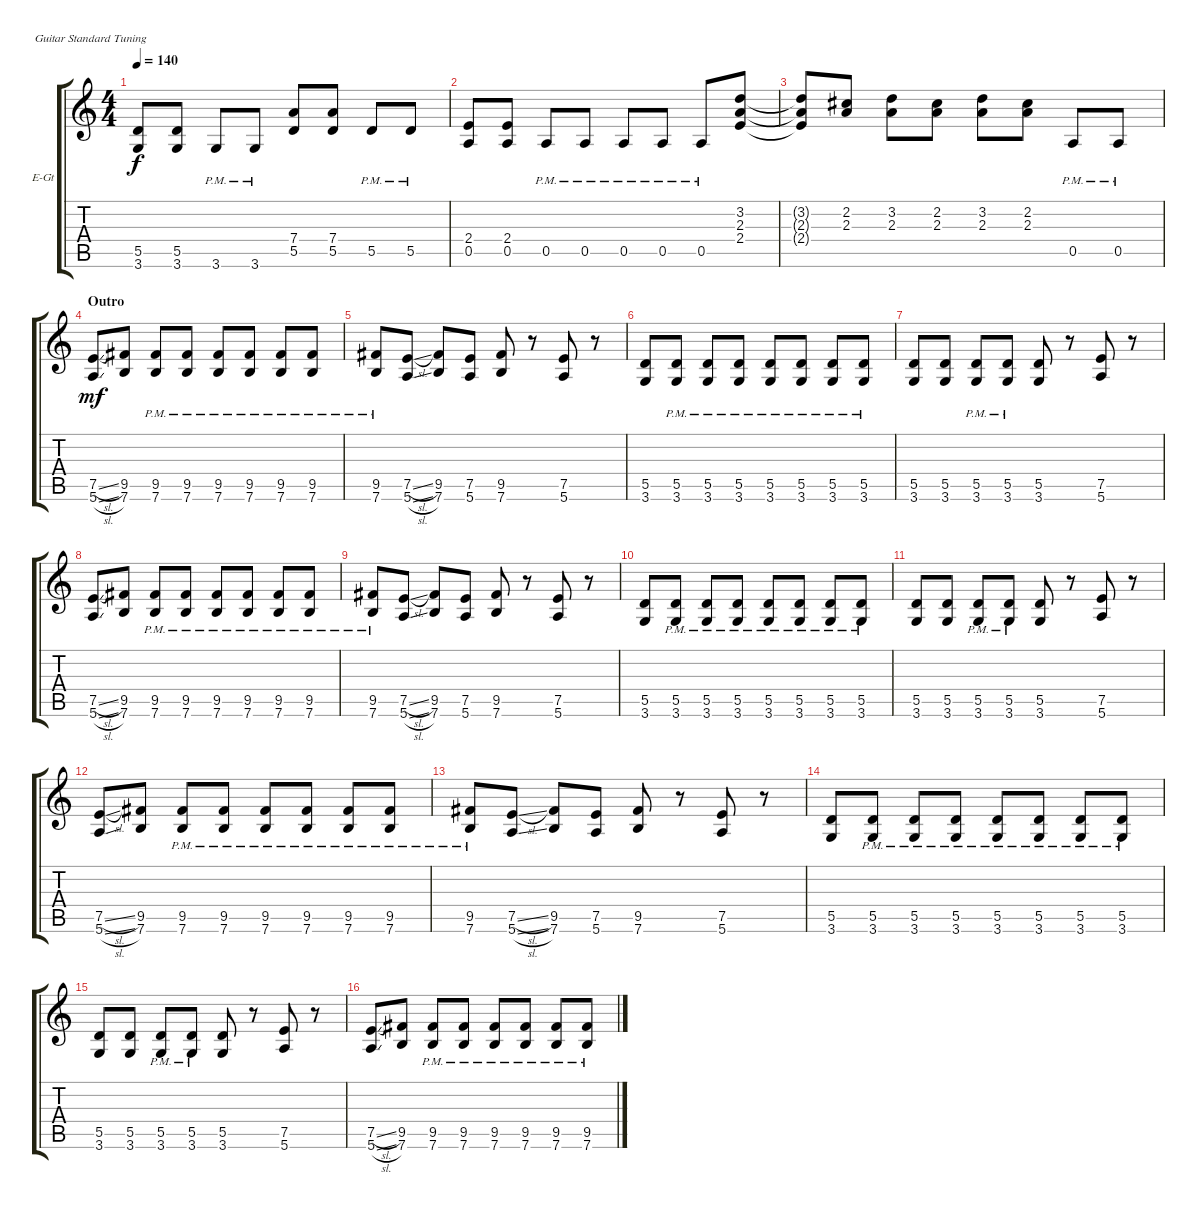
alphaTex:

\bracketExtendMode groupsimilarinstruments
\firstSystemTrackNameOrientation horizontal
\otherSystemsTrackNameOrientation horizontal
\track ("Electric Guitar 1" "E-Gt") {instrument distortionguitar}
\staff {score tabs}
\tuning (E4 B3 G3 D3 A2 E2)
\ts (4 4)
\tempo 140
\clef g2
\ks c
(3.6 5.5).8{dy f} (5.5 3.6).8 3.6{pm}.8 3.6{pm}.8 (5.5 7.4).8 (5.5 7.4).8 5.5{pm}.8 5.5{pm}.8 |
(0.5 2.4).8 (0.5 2.4).8 0.5{pm}.8 0.5{pm}.8 0.5{pm}.8 0.5{pm}.8 0.5{pm}.8 (3.2 2.3 2.4).8 |
(3.2{t} 2.3{t} 2.4{t}).8 (2.2 2.3).8 (3.2 2.3).8 (2.2 2.3).8 (3.2 2.3).8 (2.3 2.2).8 0.5{pm}.8 0.5{pm}.8 |
\section ("" "Outro")
(5.6{sl} 7.5{sl}).8{dy mf} (9.5 7.6).8 (7.6{pm} 9.5{pm}).8 (7.6{pm} 9.5{pm}).8 (7.6{pm} 9.5{pm}).8 (7.6{pm} 9.5{pm}).8 (7.6{pm} 9.5{pm}).8 (7.6{pm} 9.5{pm}).8 |
(7.6{pm} 9.5{pm}).8 (5.6{sl} 7.5{sl}).8 (7.6 9.5).8 (5.6 7.5).8 (7.6 9.5).8 r.8 (5.6 7.5).8 r.8 |
(3.6 5.5).8 (5.5{pm} 3.6{pm}).8 (3.6{pm} 5.5{pm}).8 (3.6{pm} 5.5{pm}).8 (3.6{pm} 5.5{pm}).8 (3.6{pm} 5.5{pm}).8 (3.6{pm} 5.5{pm}).8 (3.6{pm} 5.5{pm}).8 |
(5.5 3.6).8 (5.5 3.6).8 (3.6{pm} 5.5{pm}).8 (3.6{pm} 5.5{pm}).8 (3.6 5.5).8 r.8 (5.6 7.5).8 r.8 |
(5.6{sl} 7.5{sl}).8 (9.5 7.6).8 (7.6{pm} 9.5{pm}).8 (7.6{pm} 9.5{pm}).8 (7.6{pm} 9.5{pm}).8 (7.6{pm} 9.5{pm}).8 (7.6{pm} 9.5{pm}).8 (7.6{pm} 9.5{pm}).8 |
(7.6{pm} 9.5{pm}).8 (5.6{sl} 7.5{sl}).8 (7.6 9.5).8 (5.6 7.5).8 (7.6 9.5).8 r.8 (5.6 7.5).8 r.8 |
(3.6 5.5).8 (5.5{pm} 3.6{pm}).8 (3.6{pm} 5.5{pm}).8 (3.6{pm} 5.5{pm}).8 (3.6{pm} 5.5{pm}).8 (3.6{pm} 5.5{pm}).8 (3.6{pm} 5.5{pm}).8 (3.6{pm} 5.5{pm}).8 |
(5.5 3.6).8 (5.5 3.6).8 (3.6{pm} 5.5{pm}).8 (3.6{pm} 5.5{pm}).8 (3.6 5.5).8 r.8 (5.6 7.5).8 r.8 |
(5.6{sl} 7.5{sl}).8 (9.5 7.6).8 (7.6{pm} 9.5{pm}).8 (7.6{pm} 9.5{pm}).8 (7.6{pm} 9.5{pm}).8 (7.6{pm} 9.5{pm}).8 (7.6{pm} 9.5{pm}).8 (7.6{pm} 9.5{pm}).8 |
(7.6{pm} 9.5{pm}).8 (5.6{sl} 7.5{sl}).8 (7.6 9.5).8 (5.6 7.5).8 (7.6 9.5).8 r.8 (5.6 7.5).8 r.8 |
(3.6 5.5).8 (5.5{pm} 3.6{pm}).8 (3.6{pm} 5.5{pm}).8 (3.6{pm} 5.5{pm}).8 (3.6{pm} 5.5{pm}).8 (3.6{pm} 5.5{pm}).8 (3.6{pm} 5.5{pm}).8 (3.6{pm} 5.5{pm}).8 |
(5.5 3.6).8 (5.5 3.6).8 (3.6{pm} 5.5{pm}).8 (3.6{pm} 5.5{pm}).8 (3.6 5.5).8 r.8 (5.6 7.5).8 r.8 |
(5.6{sl} 7.5{sl}).8 (9.5 7.6).8 (7.6{pm} 9.5{pm}).8 (7.6{pm} 9.5{pm}).8 (7.6{pm} 9.5{pm}).8 (7.6{pm} 9.5{pm}).8 (7.6{pm} 9.5{pm}).8 (7.6{pm} 9.5{pm}).8
